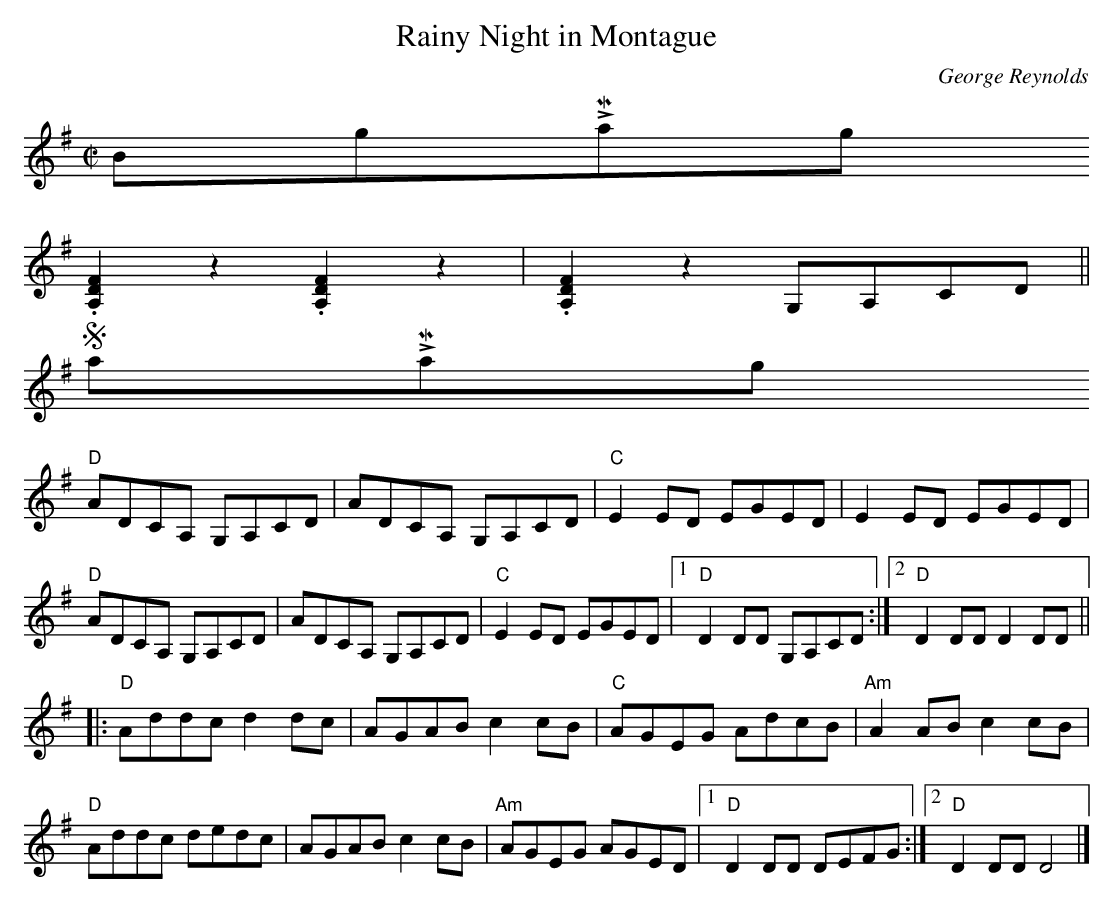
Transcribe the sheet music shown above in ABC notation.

X:1
T: Rainy Night in Montague
C: George Reynolds
M: C|
L: 1/8
K:Dmix
$BigLMargin
.[D2F2A,2]z2.[D2F2A,2]z2|.[D2F2A,2]z2 G,A,CD||
$SmallLMargin
"D"ADCA, G,A,CD|ADCA, G,A,CD|"C"E2 ED EGED|E2 ED EGED|
"D"ADCA, G,A,CD|ADCA, G,A,CD|"C"E2 ED EGED|1"D"D2 DD G,A,CD :|\
	[2 "D"D2 DD D2 DD ||
|:"D"Addc d2 dc|AGAB c2 cB| "C"AGEG AdcB|"Am"A2 AB c2cB|
"D"Addc dedc|AGAB c2 cB|"Am"AGEG AGED|1"D"D2 DD DEFG:|\
	[2 "D"D2 DD D4|]

$SmallLMargin
$SmallRMargin
